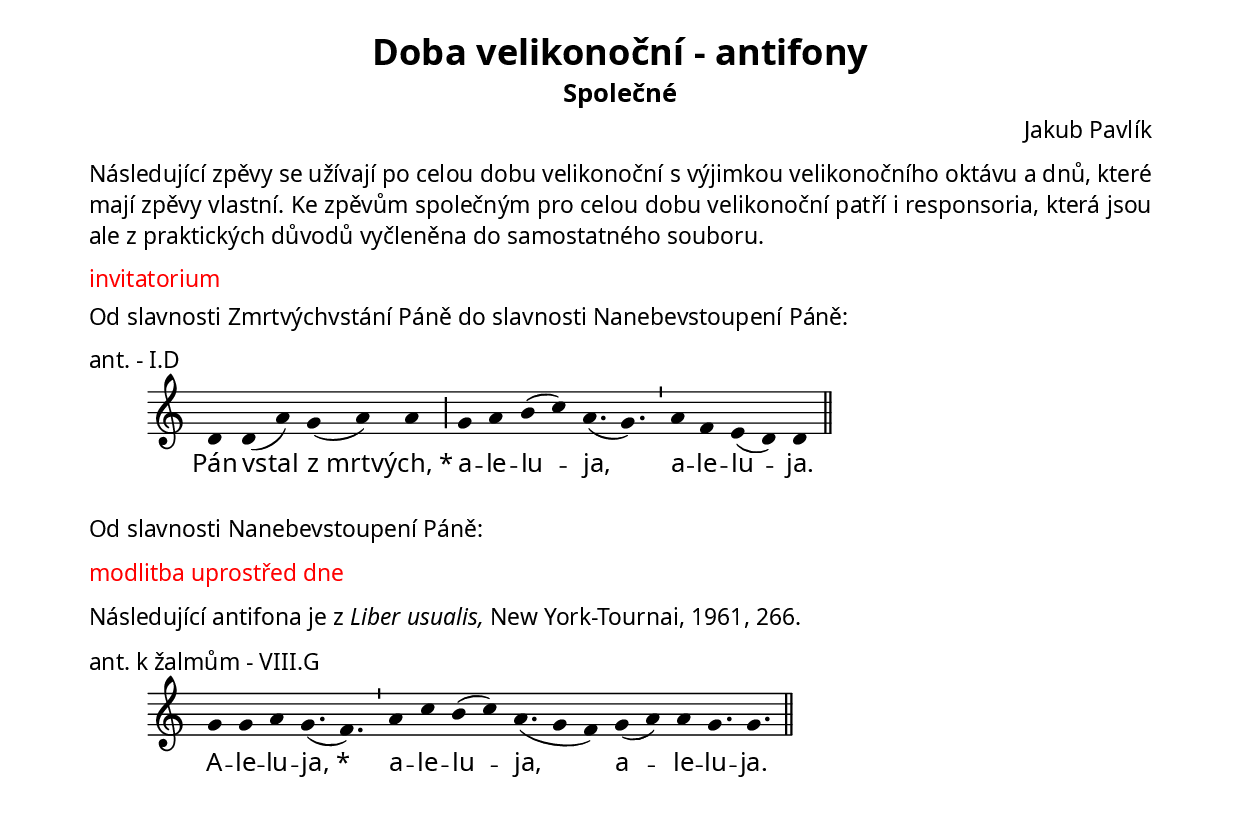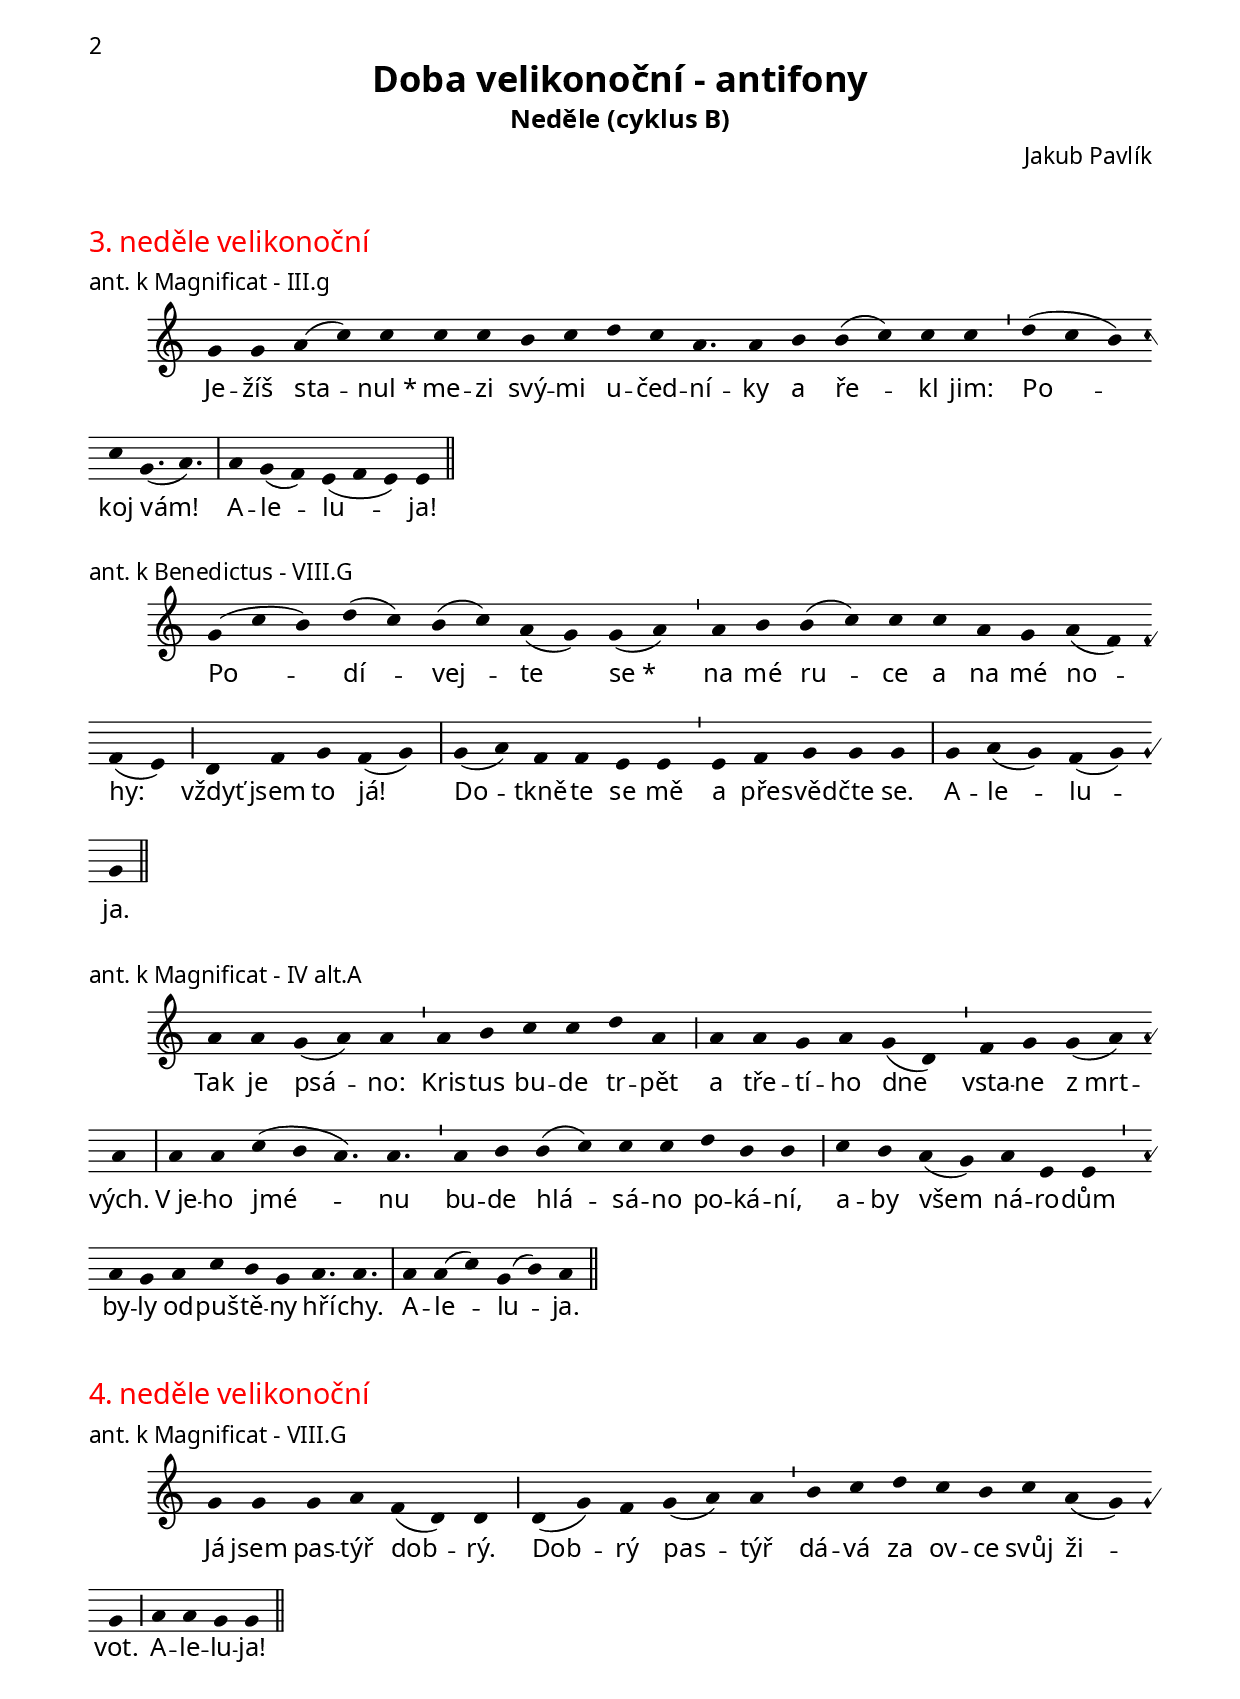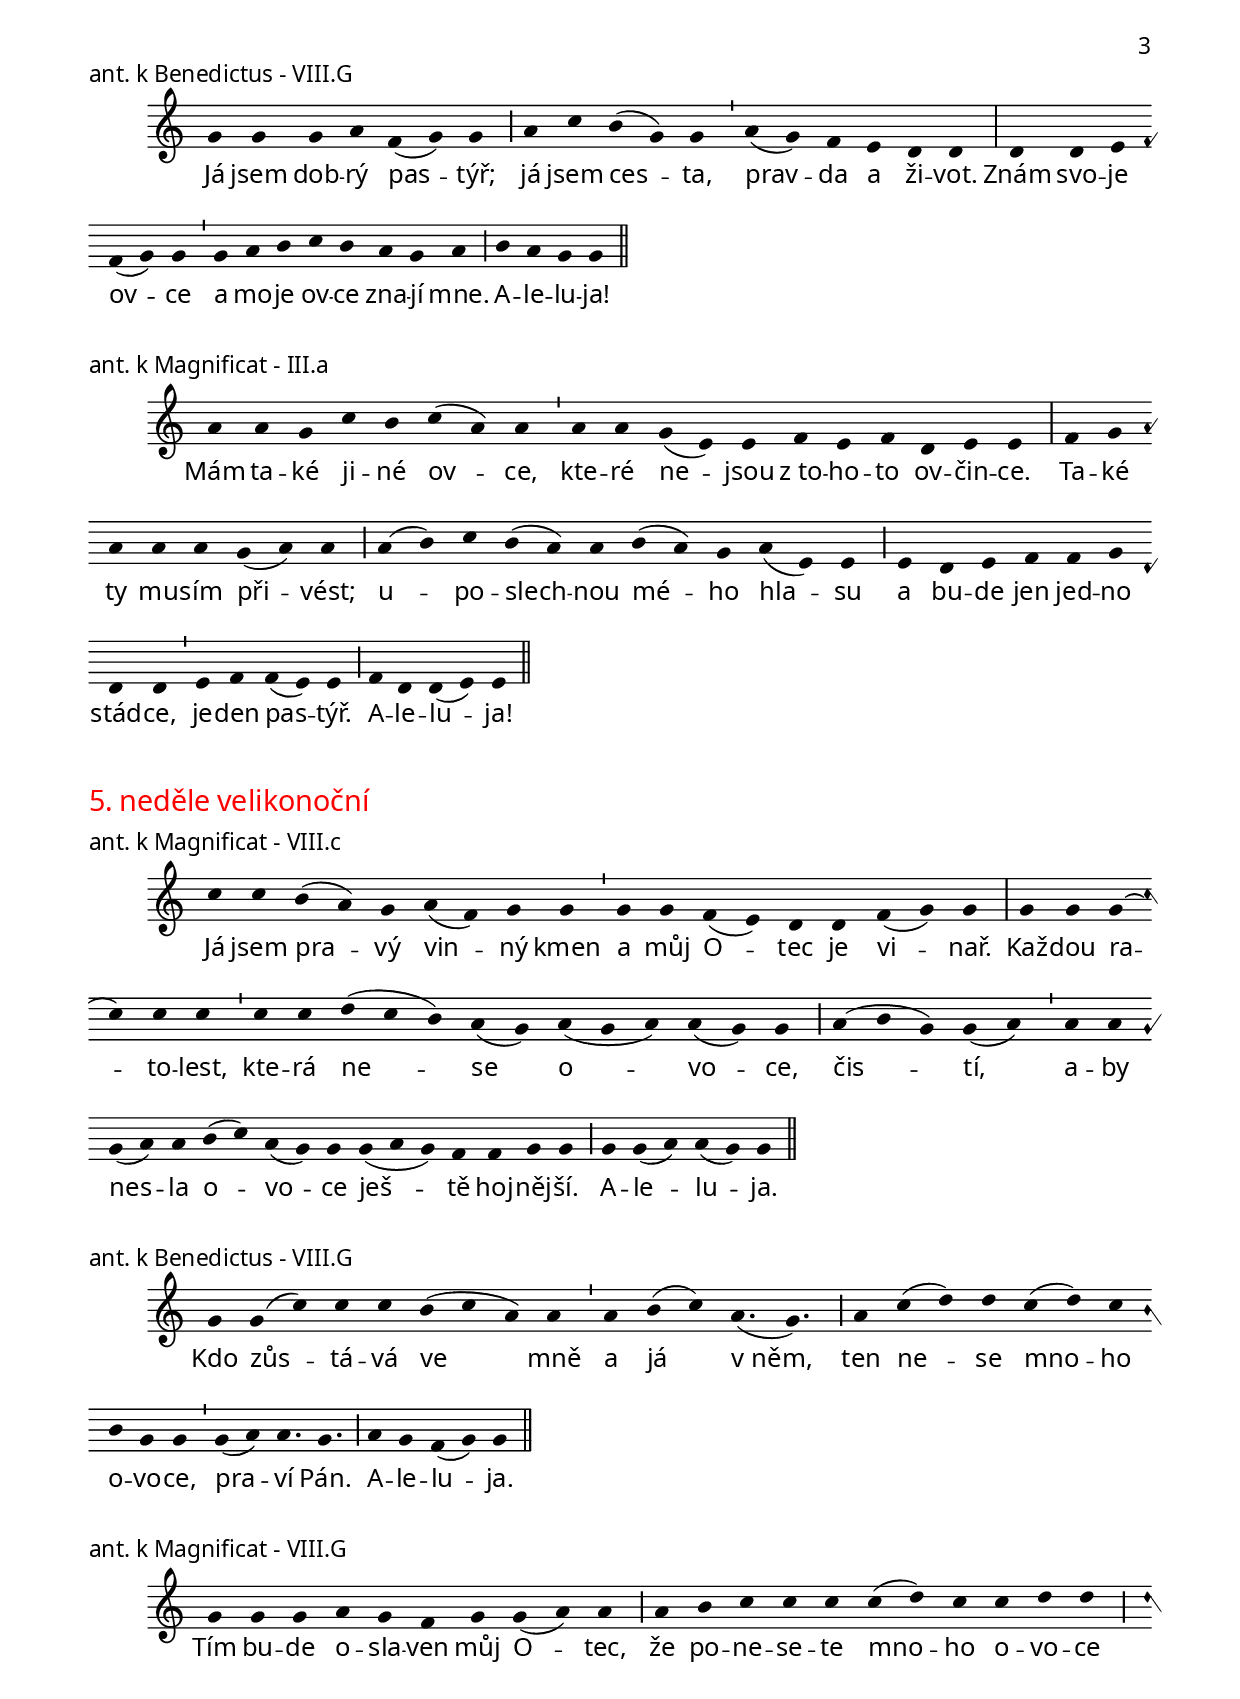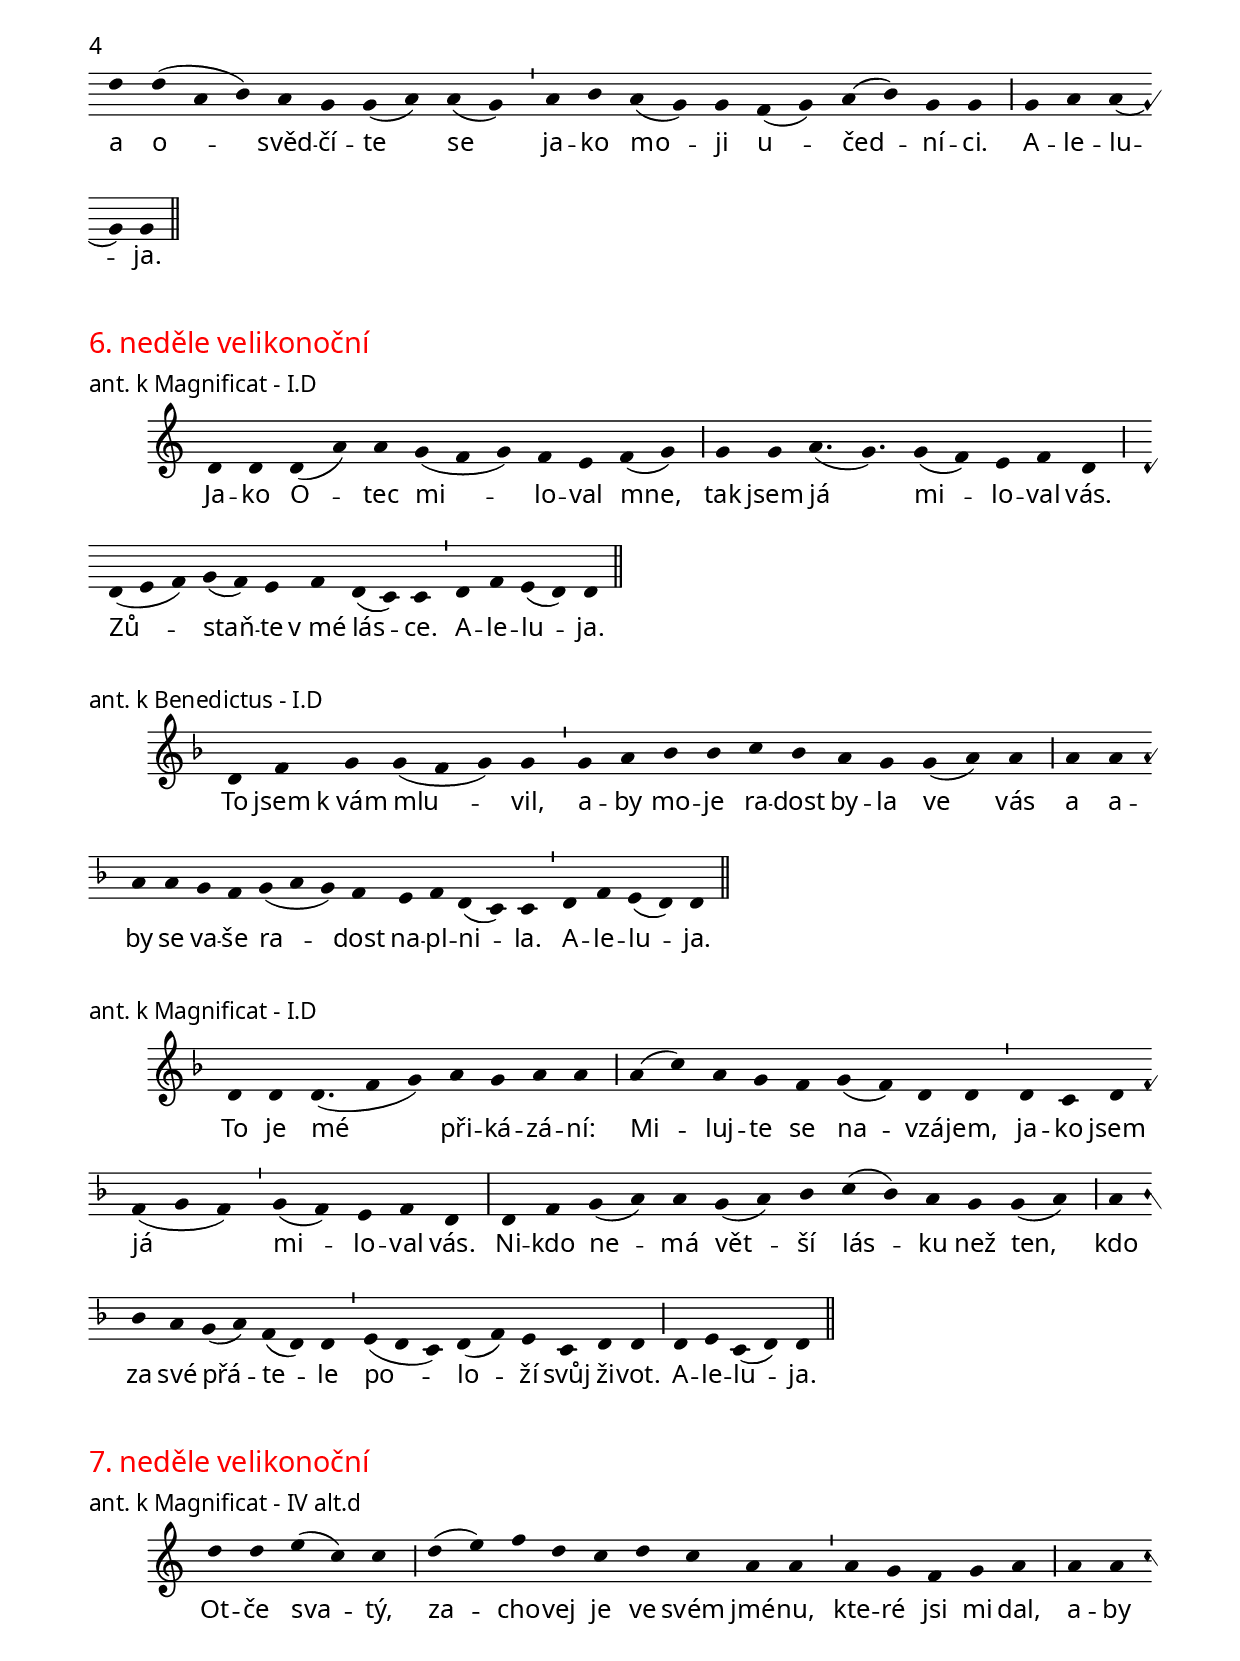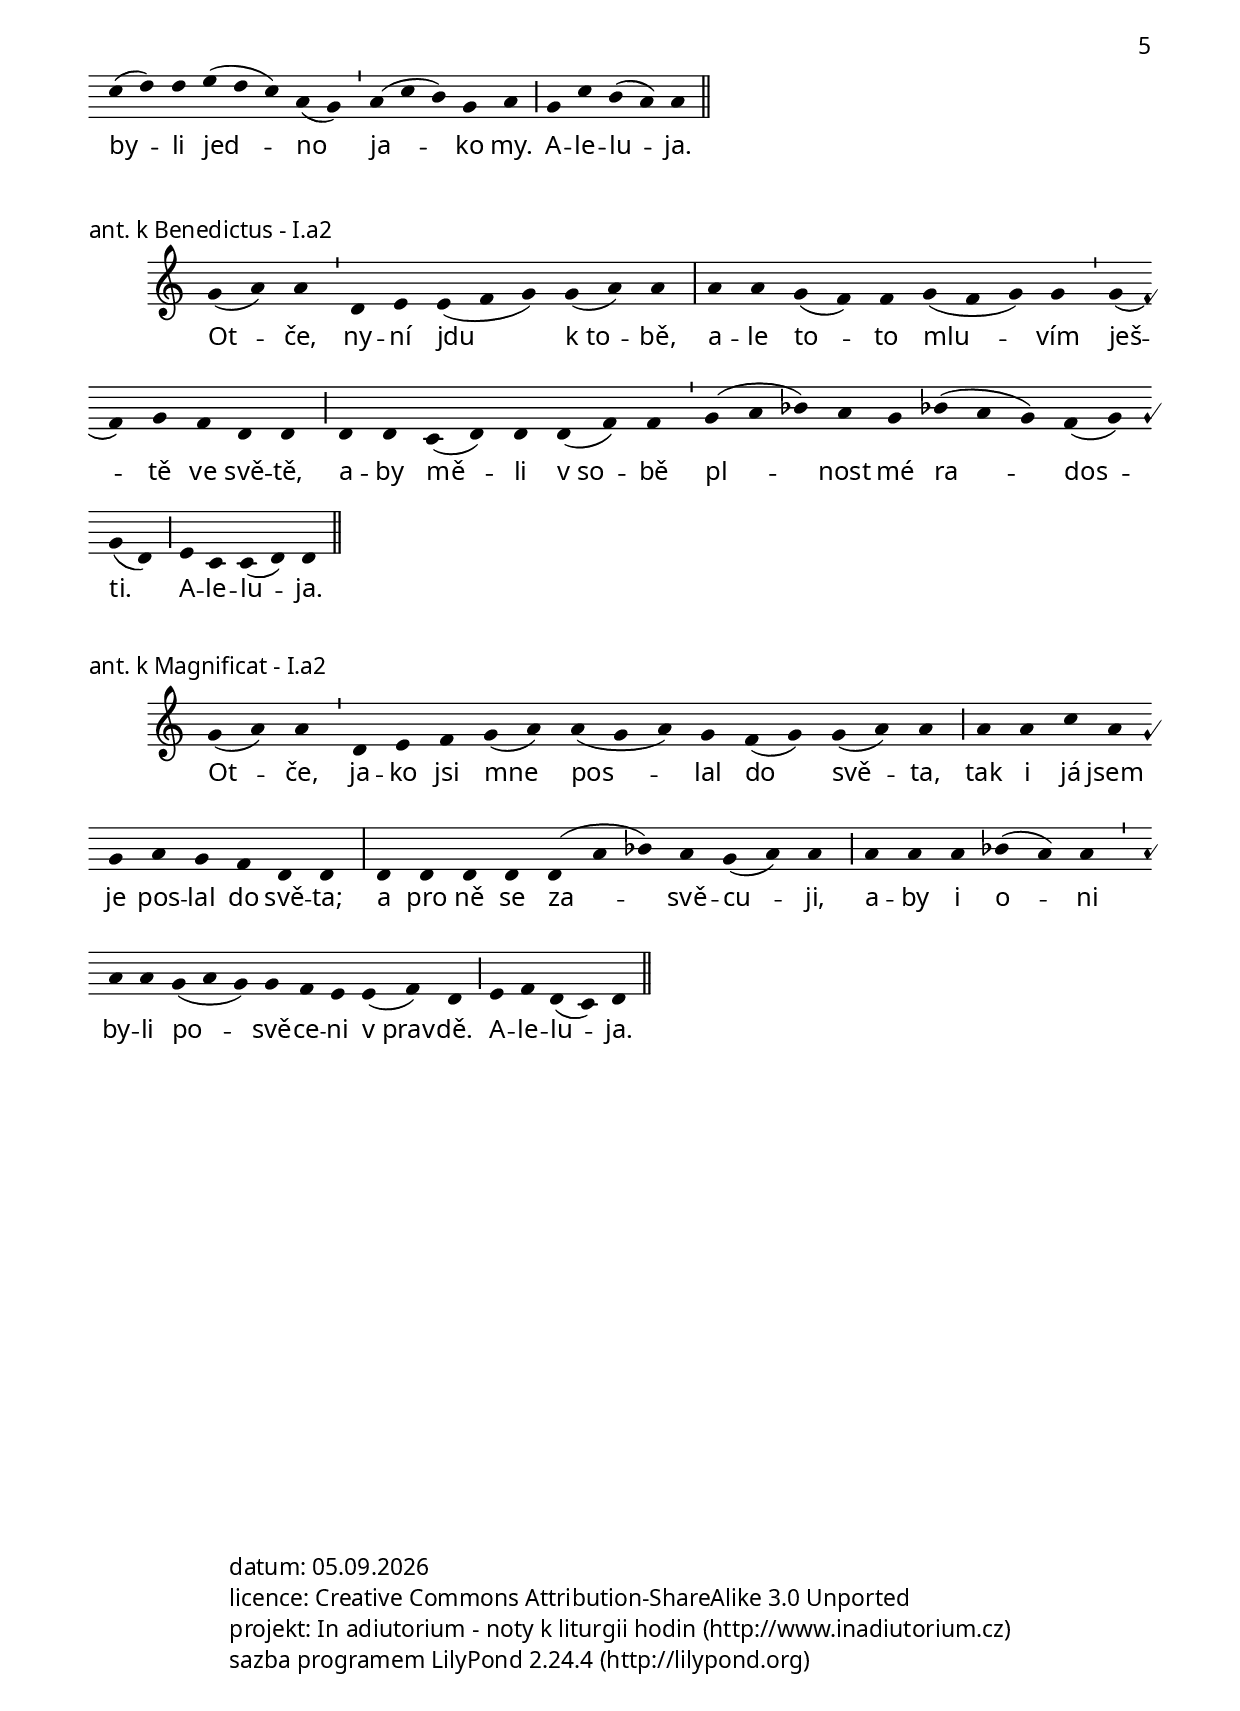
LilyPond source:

\version "2.14.2"

\header {
  title = "Doba velikonoční - antifony"
  composer = "Jakub Pavlík"
}

\include "spolecne.ly"

\bookpart {
  \header {
    subtitle = "Společné"
  }
  
  \markup\justify {Následující zpěvy se užívají
  po celou dobu velikonoční s výjimkou velikonočního
  oktávu a dnů, které mají zpěvy vlastní.
  Ke zpěvům společným pro celou dobu velikonoční
  patří i responsoria, která jsou ale
  z praktických důvodů vyčleněna do samostatného
  souboru.}
  
  \markup {\nadpisHodinka {"invitatorium"}}
  
  \markup{Od slavnosti Zmrtvýchvstání Páně do slavnosti Nanebevstoupení Páně:}
  
  \score {
    \relative c' {
      \choralniRezim
      d4 d( a') g( a) a \barMaior
      g a b( c) a4.( g) \barMin a4 f e( d) d \barFinalis
    }
    \addlyrics {
      Pán vstal z_mrt -- vých,_*
      a -- le -- lu -- ja, a -- le -- lu -- ja.
    }
    \header {
      quid = "ant."
      modus = "I"
      differentia = "D" 
      psalmus = ""
      id = ""
      piece = \markup {\sestavTitulekBezZalmu}
    }
  }
  
  \markup{Od slavnosti Nanebevstoupení Páně:}
  
  \score {
    \relative c' {
      \choralniRezim
      
    }
    \addlyrics {
      Pojď -- me,
      klaň -- me se Kris -- tu, na -- še -- mu Pá -- nu;
      on nám slí -- bil Du -- cha sva -- té -- ho,
      a -- le -- lu -- ja.
    }
    \header {
      quid = "ant."
      modus = ""
      differentia = "" 
      psalmus = ""
      id = ""
      piece = \markup {\sestavTitulekBezZalmu}
    }
  }
  
  \markup {\nadpisHodinka {"modlitba uprostřed dne"}}
  
  \markup{Následující antifona je z \italic{Liber usualis,} New York-Tournai, 1961, 266.}
  
  \score {
    \relative c'' {
      \choralniRezim
      g4 g a g4.( f) \barMin
      a4 c b( c) a4.( g4 f)
      g( a) a g4. g \barFinalis
    }
    \addlyrics {
      A -- le -- lu -- ja,_*
      a -- le -- lu -- ja,
      a -- le -- lu -- ja.
    }
    \header {
      quid = "ant. k žalmům"
      modus = "VIII"
      differentia = "G" 
      psalmus = ""
      id = "pasch"
      piece = \markup {\sestavTitulekBezZalmu}
      fons = "Liber usualis, New York-Tournai, 1961, 266."
    }
  }
}

\bookpart {
  \header {
    subtitle = "Neděle (cyklus B)"
  }
  
  \markup {\nadpisDen {3. neděle velikonoční}}
  
  \score {
    \relative c'' {
      \choralniRezim
      g4 g a( c) c c c b c d c a4. a4
      b b( c) c c \barMin
      d( c b) c g4.( a) \barMax
      
      a4 g( f) e( f e) e \barFinalis
    }
    \addlyrics {
      Je -- žíš sta -- nul_* me -- zi svý -- mi u -- čed -- ní -- ky
      a ře -- kl jim:
      Po -- koj vám!
      A -- le -- lu -- ja!
    }
    \header {
      quid = "ant. k Magnificat"
      modus = "III"
      differentia = "g" 
      psalmus = ""
      id = ""
      fons = "zkopírována ze čtvrtka ve vel. oktávu - tam je k Benedictus"
      piece = \markup {\sestavTitulekBezZalmu}
    }
  }
  
  \score {
    \relative c'' {
      \choralniRezim
      g4( c b) d( c) b( c) a( g) g( a) \barMin
      a b b( c) c c a g a( f) f( e) \barMaior
      d f g f( g) \barMax
      g( a) f f e e \barMin
      e f g g g \barMax
      g a( g) f( g) g \barFinalis
    }
    \addlyrics {
      Po -- dí -- vej -- te se_* 
      na mé ru -- ce a na mé no -- hy:
      vždyť jsem to já!
      Do -- tkně -- te se mě 
      a pře -- svěd -- čte se.
      A -- le -- lu -- ja.
    }
    \header {
      quid = "ant. k Benedictus"
      modus = "VIII"
      differentia = "G" 
      psalmus = ""
      id = ""
      fons = "větší část viz čtvrtek ve vel. oktávu, k Magnificat"
      piece = \markup {\sestavTitulekBezZalmu}
    }
  }
  
  \score {
    \relative c'' {
      \choralniRezim
      a4 a g( a) a \barMin
      a b c c d a \barMaior
      a a g a g( d) \barMin f g g( a) a \barMax
      a a c( b a4.) a \barMin a4 b b( c) c c d b b \barMaior
      c b a( g) a e e \barMin a g a c b g a4. a \barMax
      a4 a( c) g( b) a \barFinalis
    }
    \addlyrics {
      Tak je psá -- no:
      Kris -- tus bu -- de tr -- pět
      a tře -- tí -- ho dne vsta -- ne z_mrt -- vých.
      V_je -- ho jmé -- nu bu -- de hlá -- sá -- no po -- ká -- ní,
      a -- by všem ná -- ro -- dům by -- ly od -- puš -- tě -- ny hří -- chy.
      A -- le -- lu -- ja.
    }
    \header {
      quid = "ant. k Magnificat"
      modus = "IV alt"
      differentia = "A" 
      psalmus = ""
      id = ""
      piece = \markup {\sestavTitulekBezZalmu}
    }
  }
  
  \markup {\nadpisDen {4. neděle velikonoční}}
  
  \score {
    \relative c'' {
      \choralniRezim
      g4 g g a f( d) d \barMaior
      d( g) f g( a) a \barMin b c d c b c a( g) g \barMaior
      a a g g \barFinalis
    }
    \addlyrics {
      Já jsem pas -- týř dob -- rý.
      Dob -- rý pas -- týř dá -- vá za ov -- ce svůj ži -- vot.
      A -- le -- lu -- ja!
    }
    \header {
      quid = "ant. k Magnificat"
      modus = "VIII"
      differentia = "G" 
      psalmus = ""
      id = ""
      piece = \markup {\sestavTitulekBezZalmu}
    }
  }
  
  \score {
    \relative c'' {
      \choralniRezim
      g4 g g a f( g) g \barMaior
      a c b( g) g \barMin a( g) f e d d \barMax
      d d e f( g) g \barMin g a b c b a g a \barMaior
      b a g g \barFinalis
    }
    \addlyrics {
      Já jsem dob -- rý pas -- týř;
      já jsem ces -- ta, prav -- da a ži -- vot.
      Znám svo -- je ov -- ce a mo -- je ov -- ce zna -- jí mne.
      A -- le -- lu -- ja!
    }
    \header {
      quid = "ant. k Benedictus"
      modus = "VIII"
      differentia = "G" 
      psalmus = ""
      id = ""
      piece = \markup {\sestavTitulekBezZalmu}
    }
  }
  
  \score {
    \relative c'' {
      \choralniRezim
      a4 a g c b c( a) a \barMin
      a a g( e) e f e f d e e \barMax
      f g a a a g( a) a \barMaior
      a( b) c b( a) a b( a) g a( e) e \barMaior
      e d e f f g d d \barMin e f f( e) e \barMaior
      f d d( e) e \barFinalis
    }
    \addlyrics {
      Mám ta -- ké ji -- né ov -- ce,
      kte -- ré ne -- jsou z_to -- ho -- to ov -- čin -- ce.
      Ta -- ké ty mu -- sím při -- vést;
      u -- po -- slech -- nou mé -- ho hla -- su
      a bu -- de jen jed -- no stád -- ce, je -- den pas -- týř.
      A -- le -- lu -- ja!
    }
    \header {
      quid = "ant. k Magnificat"
      modus = "III"
      differentia = "a" 
      psalmus = ""
      id = ""
      piece = \markup {\sestavTitulekBezZalmu}
    }
  }
  
  \markup {\nadpisDen {5. neděle velikonoční}}
  
  \score {
    \relative c'' {
      \choralniRezim
       c4 c b( a) g a( f) g g \barMin g g f( e) d d f( g) g \barMax
       g4 g g( c) c c \barMin c c d( c b) a( g) a( g a) a( g) g \barMaior
       a( b g) g( a) \barMin a a g( a) a b( c) a( g) g g( a g) f f g g \barMaior
       g g( a) a( g) g \barFinalis
    }
    \addlyrics {
      Já jsem pra -- vý vin -- ný kmen a můj O -- tec je vi -- nař.
      Kaž -- dou ra -- to -- lest, kte -- rá ne -- se o -- vo -- ce, 
      čis -- tí, a -- by nes -- la o -- vo -- ce ješ -- tě hoj -- něj -- ší.
      A -- le -- lu -- ja.
    }
    \header {
      quid = "ant. k Magnificat"
      modus = "VIII"
      differentia = "c" 
      psalmus = ""
      id = ""
      piece = \markup {\sestavTitulekBezZalmu}
    }
  }
  
  \score {
    \relative c'' {
      \choralniRezim
      g4 g( c) c c b( c a) a \barMin a b( c) a4.( g) \barMaior
      a4 c( d) d c( d) c b g g \barMin g( a) a4. g \barMaior 
      a4 g f( g) g \barFinalis
    }
    \addlyrics {
      Kdo zůs -- tá -- vá ve mně a já v_něm,
      ten ne -- se mno -- ho o -- vo -- ce, pra -- ví Pán.
      A -- le -- lu -- ja.
    }
    \header {
      quid = "ant. k Benedictus"
      modus = "VIII"
      differentia = "G" 
      psalmus = ""
      id = ""
      piece = \markup {\sestavTitulekBezZalmu}
    }
  }
  
  \score {
    \relative c'' {
      \choralniRezim
      g4 g g a g f g g( a) a \barMaior
      a b c c c c( d) c c d d \barMaior
      d d( a b) a g g( a) a( g) \barMin a b a( g) g f( g) a( b) g g \barMaior
      g a a( g) g \barFinalis
    }
    \addlyrics {
      Tím bu -- de o -- sla -- ven můj O -- tec,
      že po -- ne -- se -- te mno -- ho o -- vo -- ce
      a o -- svěd -- čí -- te se ja -- ko mo -- ji u -- čed -- ní -- ci.
      A -- le -- lu -- ja.
    }
    \header {
      quid = "ant. k Magnificat"
      modus = "VIII"
      differentia = "G" 
      psalmus = ""
      id = ""
      piece = \markup {\sestavTitulekBezZalmu}
    }
  }
  
  \markup {\nadpisDen {6. neděle velikonoční}}
  
  \score {
    \relative c' {
      \choralniRezim
      d4 d d( a') a g( f g) f e f( g) \barMaior
      g g a4.( g) g4( f) e f d \barMaior
      d( e f) g( f) e f d( c) c \barMin d f e( d) d \barFinalis
    }
    \addlyrics {
      Ja -- ko O -- tec mi -- lo -- val mne,
      tak jsem já mi -- lo -- val vás.
      Zů -- staň -- te v_mé lás -- ce.
      A -- le -- lu -- ja.
    }
    \header {
      quid = "ant. k Magnificat"
      modus = "I"
      differentia = "D" 
      psalmus = ""
      id = ""
      piece = \markup {\sestavTitulekBezZalmu}
    }
  }
  
  \score {
    \relative c' {
      \choralniRezim
      \key f \major
      d4 f g g( f g) g \barMin
      g a bes bes c bes a g g( a) a \barMaior
      a a a a g f g( a g) f e f d( c) c \barMin d f e( d) d \barFinalis
    }
    \addlyrics {
      To jsem k_vám mlu -- vil,
      a -- by mo -- je ra -- dost by -- la ve vás
      a a -- by se va -- še ra -- dost na -- pl -- ni -- la.
      A -- le -- lu -- ja.
    }
    \header {
      quid = "ant. k Benedictus"
      modus = "I"
      differentia = "D" 
      psalmus = ""
      id = ""
      piece = \markup {\sestavTitulekBezZalmu}
    }
  }
  
  \score {
    \relative c' {
      \choralniRezim
      \key f \major
      d4 d d4.( f4 g) a g a a \barMaior
      a( c) a g f g( f) d d \barMin d c d f( g f) \barMin g( f) e f d \barMax
      d f g( a) a g( a) bes c( bes) a g g( a) \barMaior
      a bes a g( a) f( d) d \barMin e( d c) d( f) e c d d \barMaior
      d e c( d) d \barFinalis
    }
    \addlyrics {
      To je mé při -- ká -- zá -- ní:
      Mi -- luj -- te se na -- vzá -- jem, 
      ja -- ko jsem já mi -- lo -- val vás.
      Ni -- kdo ne -- má vět -- ší lás -- ku než ten,
      kdo za své přá -- te -- le po -- lo -- ží svůj ži -- vot.
      A -- le -- lu -- ja.
    }
    \header {
      quid = "ant. k Magnificat"
      modus = "I"
      differentia = "D" 
      psalmus = ""
      id = ""
      piece = \markup {\sestavTitulekBezZalmu}
    }
  }
  
  \markup {\nadpisDen {7. neděle velikonoční}}
  
  \score {
    \relative c'' {
      \choralniRezim
      d4 d e( c) c \barMaior
      d( e) f d c d c a a \barMin a g f g a \barMaior
      a a c( d) d e( d c) a( g) \barMin a( c b) g a \barMaior
      g c b( a) a \barFinalis
    }
    \addlyrics {
      Ot -- če sva -- tý,
      za -- cho -- vej je ve svém jmé -- nu, kte -- ré jsi mi dal,
      a -- by by -- li jed -- no ja -- ko my.
      A -- le -- lu -- ja.
    }
    \header {
      quid = "ant. k Magnificat"
      modus = "IV alt"
      differentia = "d" 
      psalmus = ""
      id = ""
      piece = \markup {\sestavTitulekBezZalmu}
    }
  }
  
  \score {
    \relative c'' {
      \choralniRezim
      g4( a) a \barMin d, e e( f g) g( a) a \barMax
      a a g( f) f g( f g) g \barMin g( f) g f d d \barMaior
      d d c( d) d d( f) f \barMin g( a bes) a g bes( a g) f( g) g( d) \barMaior
      e c c( d) d \barFinalis
    }
    \addlyrics {
      Ot -- če, ny -- ní jdu k_to -- bě,
      a -- le to -- to mlu -- vím ješ -- tě ve svě -- tě,
      a -- by mě -- li v_so -- bě pl -- nost mé ra -- dos -- ti.
      A -- le -- lu -- ja.
    }
    \header {
      quid = "ant. k Benedictus"
      modus = "I"
      differentia = "a2" 
      psalmus = ""
      id = ""
      piece = \markup {\sestavTitulekBezZalmu}
    }
  }
  
  \score {
    \relative c'' {
      \choralniRezim
      g4( a) a \barMin d, e f g( a) a( g a) g f( g) g( a) a \barMaior
      a a c a g a g f d d \barMax
      d d d d d( a' bes) a g( a) a \barMaior
      a a a bes( a) a \barMin a a g( a g) g f e e( f) d \barMaior
      e f d( c) d \barFinalis
    }
    \addlyrics {
      Ot -- če, ja -- ko jsi mne pos -- lal do svě -- ta,
      tak i já jsem je pos -- lal do svě -- ta;
      a pro ně se za -- svě -- cu -- ji,
      a -- by i o -- ni by -- li po -- svě -- ce -- ni v_prav -- dě.
      A -- le -- lu -- ja.
    }
    \header {
      quid = "ant. k Magnificat"
      modus = "I"
      differentia = "a2" 
      psalmus = ""
      id = ""
      piece = \markup {\sestavTitulekBezZalmu}
    }
  }
}

%{
  
\bookpart {
  \header {
    subtitle = "Čtyřtýdenní cyklus feriálních antifon"
  }
  
  \markup {\nadpisDen {1. TÝDEN}}
  
  \markup {\nadpisDen {2. TÝDEN}}
  \version "2.12.0"
\markup {\nadpisDen {Pondělí 2. týdne}}

% -*- master: ../velikonoce_zaltar.ly;

\markup {\nadpisHodinka {"ranní chvály"}}

\score {
  \relative c' {
    \choralniRezim
    f4 f f g( a) a a g f g( f) e \barMaior
    e d e f e d4.( e) \barMin e4 f e d d \barMaior
    e f d( c) d \barFinalis
  }
  \addlyrics {
    Ja -- ko  laň prah -- ne po vo -- dách bys -- třin,_*
    tak prah -- ne du -- še má po to -- bě, Bo -- že.
    A -- le -- lu -- ja.
  }
  \header {
    textus_approbatus = "Jako  laň prahne po vodách bystřin,
    tak prahne má duše po tobě, Bože. Aleluja."
    quid = "2. ant."
    modus = "I"
    differentia = "f"
    psalmus = "Žalm 42"
    placet = "druhá polovina není právě zpěvná"
    id = "rch-a1"
    piece = \markup {\sestavTitulek}
  }
}

\score {
  \relative c' {
    \choralniRezim
    e4 e e( a) \barMin a b a g a g( e) e \barMax
    e e( d e) d c c a \barMaior
    c d e f e d f e e \barMax
    e( a) g f( g f) e \barFinalis
  }
  \addlyrics {
    Bo -- že, dej,_* ať po -- zná -- me tvé skut -- ky
    a vy -- pra -- vu -- je -- me
    o tvých po -- di -- vu -- hod -- ných či -- nech.
    A -- le -- lu -- ja.
  }
  \header {
    quid = "2. ant."
    modus = "IV"
    differentia = "E"
    psalmus = "Sir 36"
    id = "rch-a2"
    placet = "má ambitus přes oktávu - to je na feriální antifonu dost;
    _Aleluja_ možná lépe e ag než ea g"
    piece = \markup {\sestavTitulek}
  }
}

\score {
  \relative c' {
    \choralniRezim
    d4 d d( c) c( d) d \barMin
    d( g) f g( d) d d( e) f d( c d) d \barMaior
    d c d f( g f d) d d e( f) d d \barFinalis
    e c c( d) d \barFinalis
  }
  \addlyrics {
    Bo -- ží ve -- leb -- nost_*
    o -- za -- řu -- je sva -- té měs -- to
    a je -- ho svět -- lem je Be -- rá -- nek.
    A -- le -- lu -- ja.
  }
  \header {
    quid = "3. ant."
    modus = "II"
    differentia = "D"
    psalmus = "Žalm 19-A"
    id = "rch-a3"
    fons = "Druha cast z:"
    fial = "commune/commune_apostol.ly#rch-aben?cast"
    piece = \markup {\sestavTitulek}
  }
}

\markup {\nadpisHodinka {"nešpory"}}

\score {
  \relative c' {
    \choralniRezim
    \key f\major
    f4 g a a bes c a4. a \barMin
    g4( a) bes c a4. g \barMaior
    f4 e c( d) d \barFinalis
  }
  \addlyrics {
    Po -- žeh -- na -- ný,_* jenž při -- chá -- zí
    ve jmé -- nu Pá -- ně!
    A -- le -- lu -- ja.
  }
  \header {
    quid = "1. ant."
    modus = "I"
    differentia = "f"
    psalmus = "Žalm 45-I"
    fons = "Melodie z: žaltář, neděle 2.t., r.ch., 1.ant. (upravena pro mírně odlišný text)"
    fial = "antifony/tyden2_1nedele.ly#rch-ant1?upraveno"
    id = "ne-a1"
    piece = \markup {\sestavTitulek}
  }
}

\score {
  \relative c' {
    \choralniRezim
    f4 f g-- \barMin
    f f a( f) f( g) g \barMaior
    a a g f d e f d c c \barMaior
    d f e( d) d \barFinalis
  }
  \addlyrics {
    Bla -- ze těm,_*
    kdo jsou po -- zvá -- ni
    k_Be -- rán -- ko -- vě sva -- teb -- ní hos -- ti -- ně.
    A -- le -- lu -- ja.
  }
  \header {
    quid = "2. ant."
    modus = "I"
    differentia = "f"
    psalmus = "Žalm 45-II"
    id = "ne-a2"
    piece = \markup {\sestavTitulek}
  }
}

\score { \velikTIIpondeliNespAntIII }

  \markup {\nadpisDen {Pátek 2. týdne}}

% -*- master: ../velikonoce_antifony.ly;

\markup {\nadpisHodinka {"ranní chvály"}}

\score {
  \relative c'' {
    \choralniRezim
    d4 c( d) d e d c( d) d4.( a) \barMaior
    a4( g) f g( a) a c b a4. a \barMaior
    g4 a c( b) a \barFinalis
  }
  \addlyrics {
    Buď dob -- ré mys -- li, sy -- nu,_*
    od -- pouš -- tě -- jí se ti hří -- chy.
    A -- le -- lu -- ja.
  }
  \header {
    quid = "1. ant."
    modus = "IV alt"
    differentia = "d" 
    psalmus = "Žalm 51"
    id = ""
    piece = \markup {\sestavTitulek}
  }
}

\score {
  \relative c'' {
    \choralniRezim
    g4 a a a \barMin
    a a a c b c a4.( g) \barMaior
    a4( c) b c( d) d c b c a4. g \barMaior
    f4 g a( g) g \barFinalis
  }
  \addlyrics {
    Hos -- po -- di -- ne,_*
    vy -- šel jsi spa -- sit svůj lid,
    spa -- sit své -- ho po -- ma -- za -- né -- ho.
    A -- le -- lu -- ja.
  }
  \header {
    quid = "2. ant."
    modus = "VIII"
    differentia = "G" 
    psalmus = "Hab 3"
    id = ""
    piece = \markup {\sestavTitulek}
  }
}

\score {
  \relative c' {
    \choralniRezim
    \key f \major
    d4( f) e d d( a') a \barMin c( b) a a \barMaior
    a g( a) a \barMin bes! bes bes a g f( g) g \barMaior
    f e c( d) d \barFinalis
  }
  \addlyrics {
    Chval své -- ho Bo -- ha, Si -- ó -- ne,_*
    že zjed -- nal tvé -- mu ú -- ze -- mí po -- koj.
    A -- le -- lu -- ja.
  }
  \header {
    quid = "3. ant."
    modus = "I"
    differentia = "D" 
    psalmus = "Žalm 147-II"
    id = ""
    piece = \markup {\sestavTitulek}
  }
}

\markup {\nadpisHodinka {"nešpory"}}

\score {
  \relative c'' {
    \choralniRezim
    d4 c d f e d c a b( c) c \barMaior
    c( d c) b( g) c a a \barMaior
    a c( a) b( a) g \barFinalis
  }
  \addlyrics {
    Hos -- po -- din vy -- svo -- bo -- dil můj ži -- vot_*
    z_pod -- ru -- čí smr -- ti.
    A -- le -- lu -- ja.
  }
  \header {
    quid = "1. ant."
    modus = "VII"
    differentia = "d" 
    psalmus = "Žalm 116-I"
    id = ""
    piece = \markup {\sestavTitulek}
  }
}

\score {
  \relative c'' {
    \choralniRezim
    a4 g a a( bes) a g f4.( g) \barMaior
    g4 g a g f( d) d d( e) c d d \barMaior
    c d e d \barFinalis
  }
  \addlyrics {
    Hos -- po -- din chrá -- ní svůj lid_*
    ja -- ko zří -- tel -- ni -- ci své -- ho o -- ka.
    A -- le -- lu -- ja.
  }
  \header {
    quid = "2. ant."
    modus = "I"
    differentia = "a" 
    psalmus = "Žalm 121"
    id = ""
    piece = \markup {\sestavTitulek}
  }
}

\score { \velikTIIpatekNespAntIII }

  
  \markup {\nadpisDen {3. TÝDEN}}
  \version "2.12.0"
\markup {\nadpisDen {Pondělí 3. týdne}}

% -*- master: ../velikonoce_zaltar.ly;

\markup {\nadpisHodinka {"ranní chvály"}}

\score {
  \relative c'' {
    \choralniRezim
    a4 c c b a b( g) g \barMin
    a( g) f g a( c) c \barMin c( d) c( a) b g g \barMaior
    a g f( g) g \barFinalis
  }
  \addlyrics {
    Mé srd -- ce i mé tě -- lo_*
    s_já -- so -- tem tíh -- nou k_ži -- vé -- mu Bo -- hu.
    A -- le -- lu -- ja.
  }
  \header {
    quid = "1. ant."
    modus = "VIII"
    differentia = "G*"
    psalmus = "Žalm 84"
    id = "rch-a1"
    piece = \markup {\sestavTitulek}
  }
}

\score {
  \relative c'' {
    \choralniRezim
    a4 c b a b g \barMin
    a c b g a \barMaior
    a c d c b( a) a \barMin
    g( f) e d e e \barMaior
    f f( g) e e \barFinalis
  }
  \addlyrics {
    Do vý -- še se zdví -- há_*
    Hos -- po -- di -- nův dům,
    bu -- dou k_ně -- mu prou -- dit
    všech -- ny ná -- ro -- dy.
    A -- le -- lu -- ja.
  }
  \header {
    quid = "2. ant."
    modus = "III"
    differentia = "a"
    psalmus = "Iz 2"
    id = "rch-a2"
    piece = \markup {\sestavTitulek}
  }
}

\score {
  \relative c' {
    \choralniRezim
    f4 f f g f g a a \barMin
    a g f g f d \barMin
    f g g( f) f \barFinalis
  }
  \addlyrics {
    Hlá -- sej -- te me -- zi po -- ha -- ny:_*
    Hos -- po -- din kra -- lu -- je.
    A -- le -- lu -- ja.
  }
  \header {
    quid = "3. ant."
    modus = "VI"
    differentia = "F"
    psalmus = "Žalm 96"
    id = "rch-a3"
    piece = \markup {\sestavTitulek}
  }
}

\markup {\nadpisHodinka {"nešpory"}}

\score {
  \relative c'' {
    \choralniRezim
    c d d d c d e d c b( c d) d \barMaior
    d d( e d) \barMin d4 c b c( a g4.) g \barMin
    a4 g f( g) g \barFinalis
  }
  \addlyrics {
    Hos -- po -- din_* ti bu -- de na -- vě -- ky svět -- lem,
    tvůj Bůh bu -- de tvou slá -- vou.
    A -- le -- lu -- ja.
  }
  \header {
    quid = "1. ant."
    modus = "VII"
    differentia = "c"
    psalmus = "Žalm 123"
    id = "ne-a1"
    piece = \markup {\sestavTitulek}
  }
}

\score {
  \relative c' {
    \choralniRezim
    f4 g f g g a \barMin
    a g f g( a) g \barMin
    f d f( g) f \barFinalis
  }
  \addlyrics {
    Léč -- ka se pře -- trh -- la_*
    a my jsme vol -- ní.
    A -- le -- lu -- ja.
  }
  \header {
    quid = "2. ant."
    modus = "VI"
    differentia = "F"
    psalmus = "Žalm 124"
    id = "ne-a2"
    piece = \markup {\sestavTitulek}
  }
}

\score { \velikTIpondeliNespAntIII }

  
  \markup {\nadpisDen {4. TÝDEN}}
}

%}